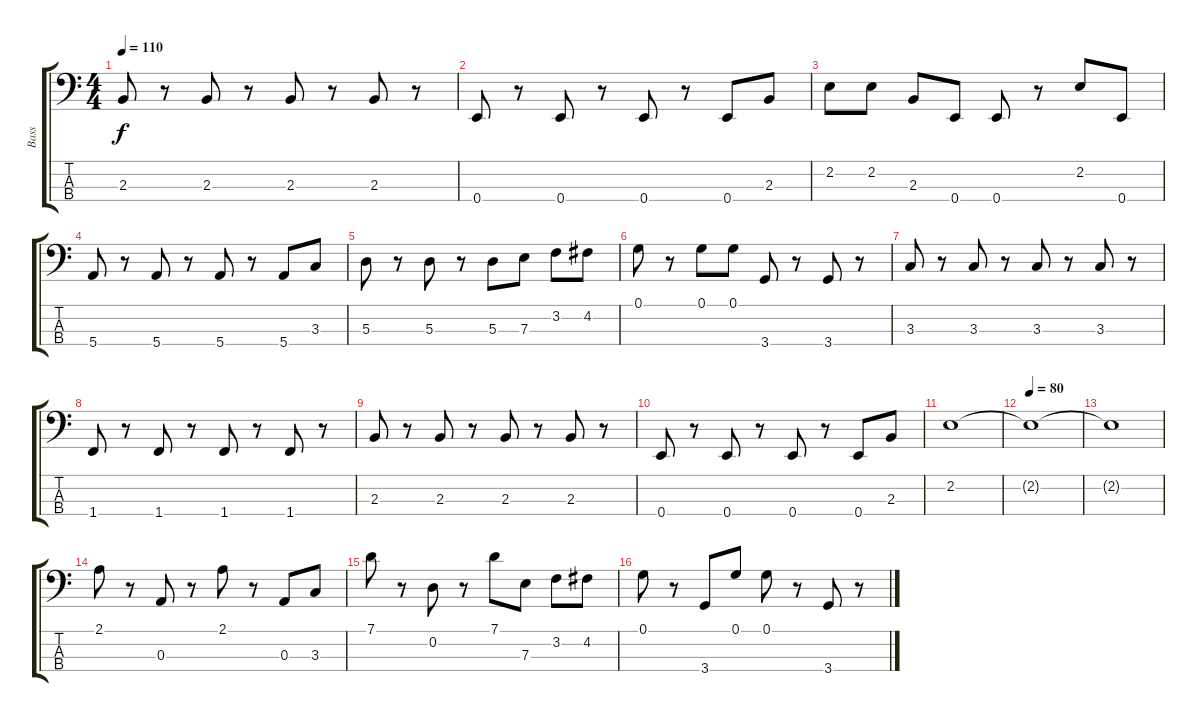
\track ("Bass" "Bass") {instrument electricbassfinger}
\staff {score tabs}
\tuning (G2 D2 A1 E1) {hide}
\ts (4 4)
\tempo 110
\clef f4
\ks c
2.3.8{dy f} r.8 2.3.8 r.8 2.3.8 r.8 2.3.8 r.8 |
0.4.8 r.8 0.4.8 r.8 0.4.8 r.8 0.4.8 2.3.8 |
2.2.8 2.2.8 2.3.8 0.4.8 0.4.8 r.8 2.2.8 0.4.8 |
5.4.8 r.8 5.4.8 r.8 5.4.8 r.8 5.4.8 3.3.8 |
5.3.8 r.8 5.3.8 r.8 5.3.8 7.3.8 3.2.8 4.2.8 |
0.1.8 r.8 0.1.8 0.1.8 3.4.8 r.8 3.4.8 r.8 |
3.3.8 r.8 3.3.8 r.8 3.3.8 r.8 3.3.8 r.8 |
1.4.8 r.8 1.4.8 r.8 1.4.8 r.8 1.4.8 r.8 |
2.3.8 r.8 2.3.8 r.8 2.3.8 r.8 2.3.8 r.8 |
0.4.8 r.8 0.4.8 r.8 0.4.8 r.8 0.4.8 2.3.8 |
2.2.1 |
\tempo 80
2.2{t}.1 |
2.2{t}.1 |
2.1.8 r.8 0.3.8 r.8 2.1.8 r.8 0.3.8 3.3.8 |
7.1.8 r.8 0.2.8 r.8 7.1.8 7.3.8 3.2.8 4.2.8 |
0.1.8 r.8 3.4.8 0.1.8 0.1.8 r.8 3.4.8 r.8
